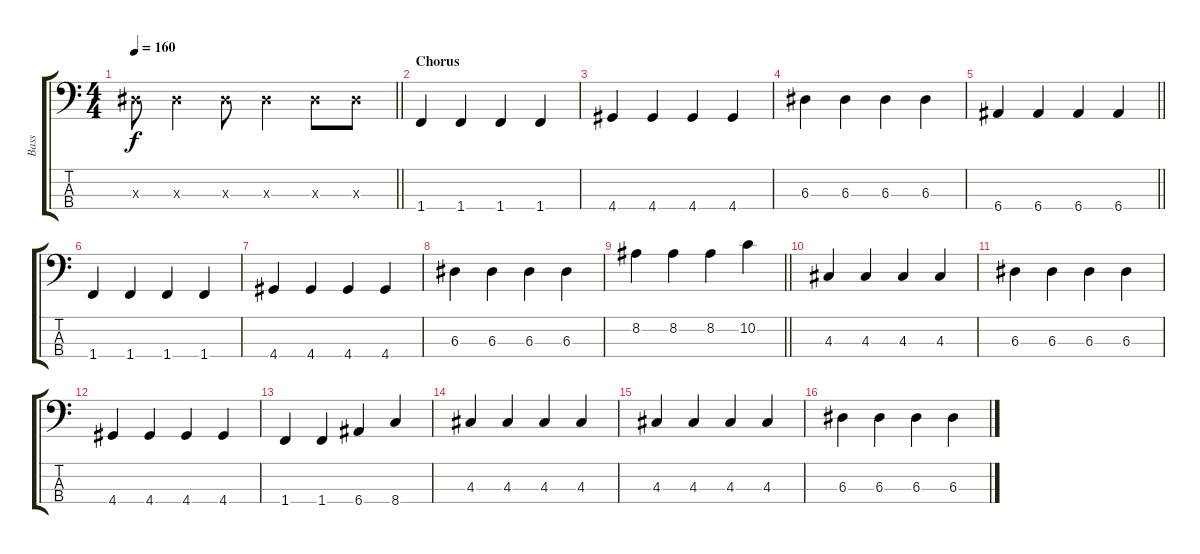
\track ("Bass" "Bass") {instrument electricbasspick}
\staff {score tabs}
\tuning (G2 D2 A1 E1) {hide}
\ts (4 4)
\tempo 160
\clef f4
\barLineRight lightlight
\ks c
6.3{x}.8{dy f} 6.3{x}.4 6.3{x}.8 6.3{x}.4 6.3{x}.8 6.3{x}.8 |
\section ("" "Chorus")
1.4.4 1.4.4 1.4.4 1.4.4 |
4.4.4 4.4.4 4.4.4 4.4.4 |
6.3.4 6.3.4 6.3.4 6.3.4 |
\barLineRight lightlight
6.4.4 6.4.4 6.4.4 6.4.4 |
1.4.4 1.4.4 1.4.4 1.4.4 |
4.4.4 4.4.4 4.4.4 4.4.4 |
6.3.4 6.3.4 6.3.4 6.3.4 |
\barLineRight lightlight
8.2.4 8.2.4 8.2.4 10.2.4 |
4.3.4 4.3.4 4.3.4 4.3.4 |
6.3.4 6.3.4 6.3.4 6.3.4 |
4.4.4 4.4.4 4.4.4 4.4.4 |
1.4.4 1.4.4 6.4.4 8.4.4 |
4.3.4 4.3.4 4.3.4 4.3.4 |
4.3.4 4.3.4 4.3.4 4.3.4 |
6.3.4 6.3.4 6.3.4 6.3.4
